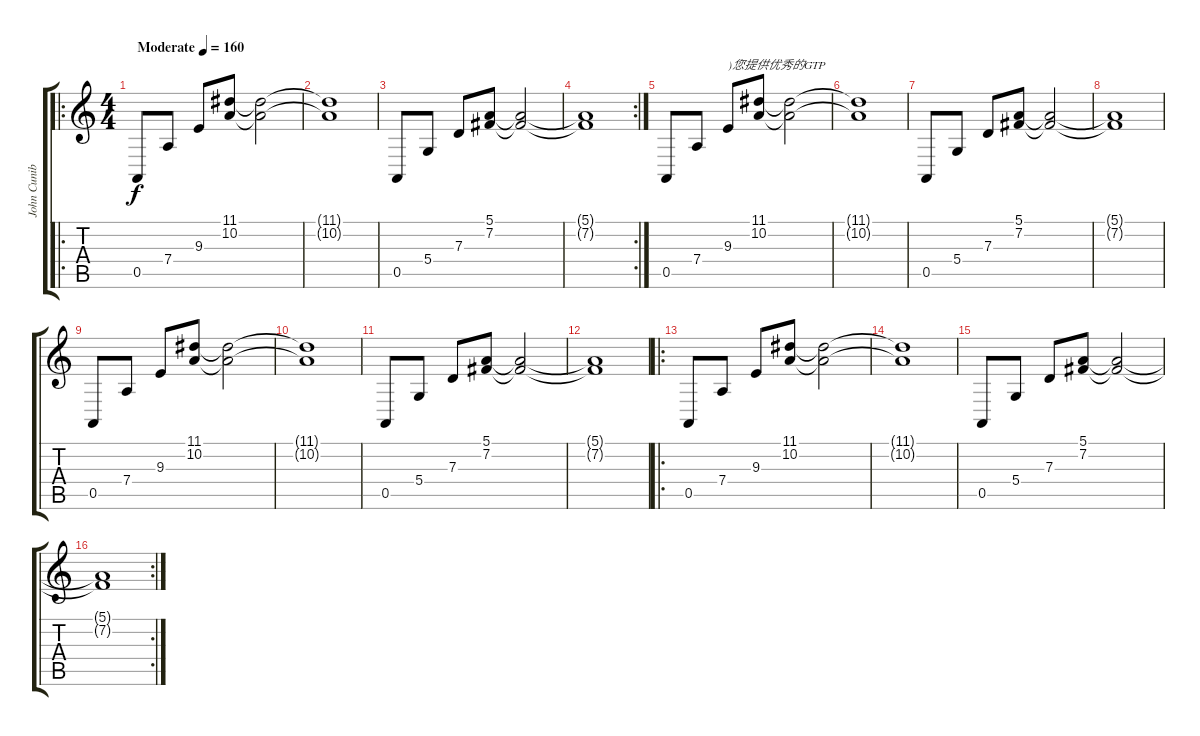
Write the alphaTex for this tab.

\track ("John Cuniberti" "John Cunib") {instrument sitar}
\staff {score tabs}
\tuning (E4 B3 G3 D3 A2 E2) {hide}
\ro
\ts (4 4)
\tempo (160 "Moderate")
\clef g2
\ks c
0.5.8{dy f instrument sitar} 7.4.8 9.3.8 (11.1 10.2).8 (11.1{t} 10.2{t}).2 |
(11.1{t} 10.2{t}).1 |
0.5.8 5.4.8 7.3.8 (5.1 7.2).8 (5.1{t} 7.2{t}).2 |
\rc 2
(5.1{t} 7.2{t}).1 |
0.5.8 7.4.8 9.3.8{txt ")您提供优秀的GTP"} (11.1 10.2).8 (11.1{t} 10.2{t}).2 |
(11.1{t} 10.2{t}).1 |
0.5.8 5.4.8 7.3.8 (5.1 7.2).8 (5.1{t} 7.2{t}).2 |
(5.1{t} 7.2{t}).1 |
0.5.8 7.4.8 9.3.8 (11.1 10.2).8 (11.1{t} 10.2{t}).2 |
(11.1{t} 10.2{t}).1 |
0.5.8 5.4.8 7.3.8 (5.1 7.2).8 (5.1{t} 7.2{t}).2 |
(5.1{t} 7.2{t}).1 |
\ro
0.5.8 7.4.8 9.3.8 (11.1 10.2).8 (11.1{t} 10.2{t}).2 |
(11.1{t} 10.2{t}).1 |
0.5.8 5.4.8 7.3.8 (5.1 7.2).8 (5.1{t} 7.2{t}).2 |
\rc 2
(5.1{t} 7.2{t}).1
